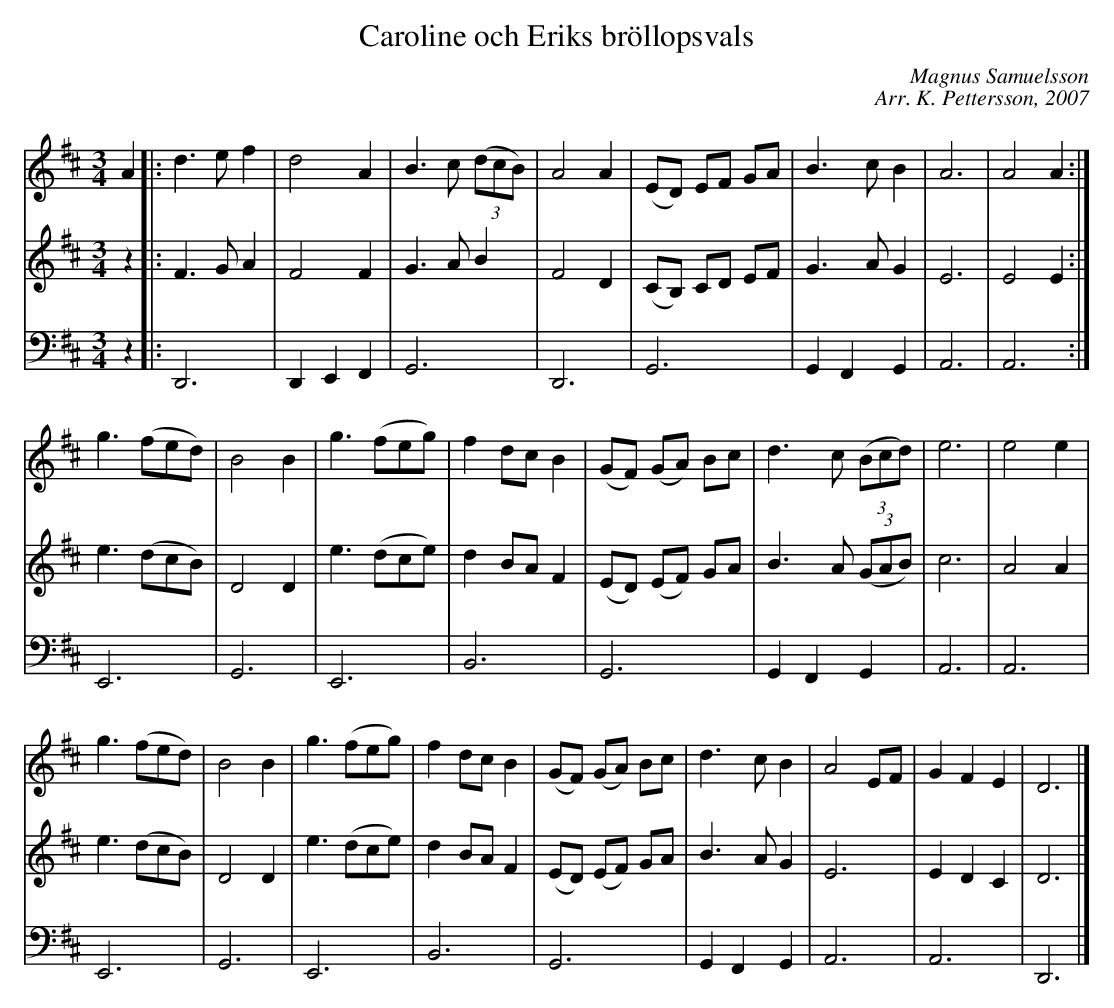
X:1
T: Caroline och Eriks bröllopsvals
C: Magnus Samuelsson
C: Arr. K. Pettersson, 2007
M: 3/4
L: 1/4
K: D
V: 1
A |: d>ef | d2A | B>c ((3d/c/B/) | A2A | (E/D/) E/F/ G/A/ | B>cB | A3 | A2A :|
g>(fe/d/) | B2B | g>(fe/g/) | fd/c/B | (G/F/) (G/A/) B/c/ | d>c ((3B/c/d/) | e3 | e2e |
g>(fe/d/) | B2B | g>(fe/g/) | fd/c/B | (G/F/) (G/A/) B/c/ | d>cB | A2E/F/ | GFE | D3 |]
V: 2
z |: F>GA | F2F | G>AB | F2D | (C/B,/) C/D/ E/F/ | G>AG | E3 | E2E :|
e>(dc/B/) | D2D | e>(dc/e/) | dB/A/F | (E/D/) (E/F/) G/A/ | B>A ((3G/A/B/) | c3 | A2A |
e>(dc/B/) | D2D | e>(dc/e/) | dB/A/F | (E/D/) (E/F/) G/A/ | B>AG | E3 | EDC | D3 |]
V: 3
K: bass
z |: D,,3 | D,,E,,F,, | G,,3 | D,,3 | G,,3 | G,,F,,G,, | A,,3 | A,,3 :|
E,,3 | G,,3 | E,,3 | B,,3 | G,,3 | G,,F,,G,, | A,,3 | A,,3 |
E,,3 | G,,3 | E,,3 | B,,3 | G,,3 | G,,F,,G,, | A,,3 | A,,3 | D,,3 |]
